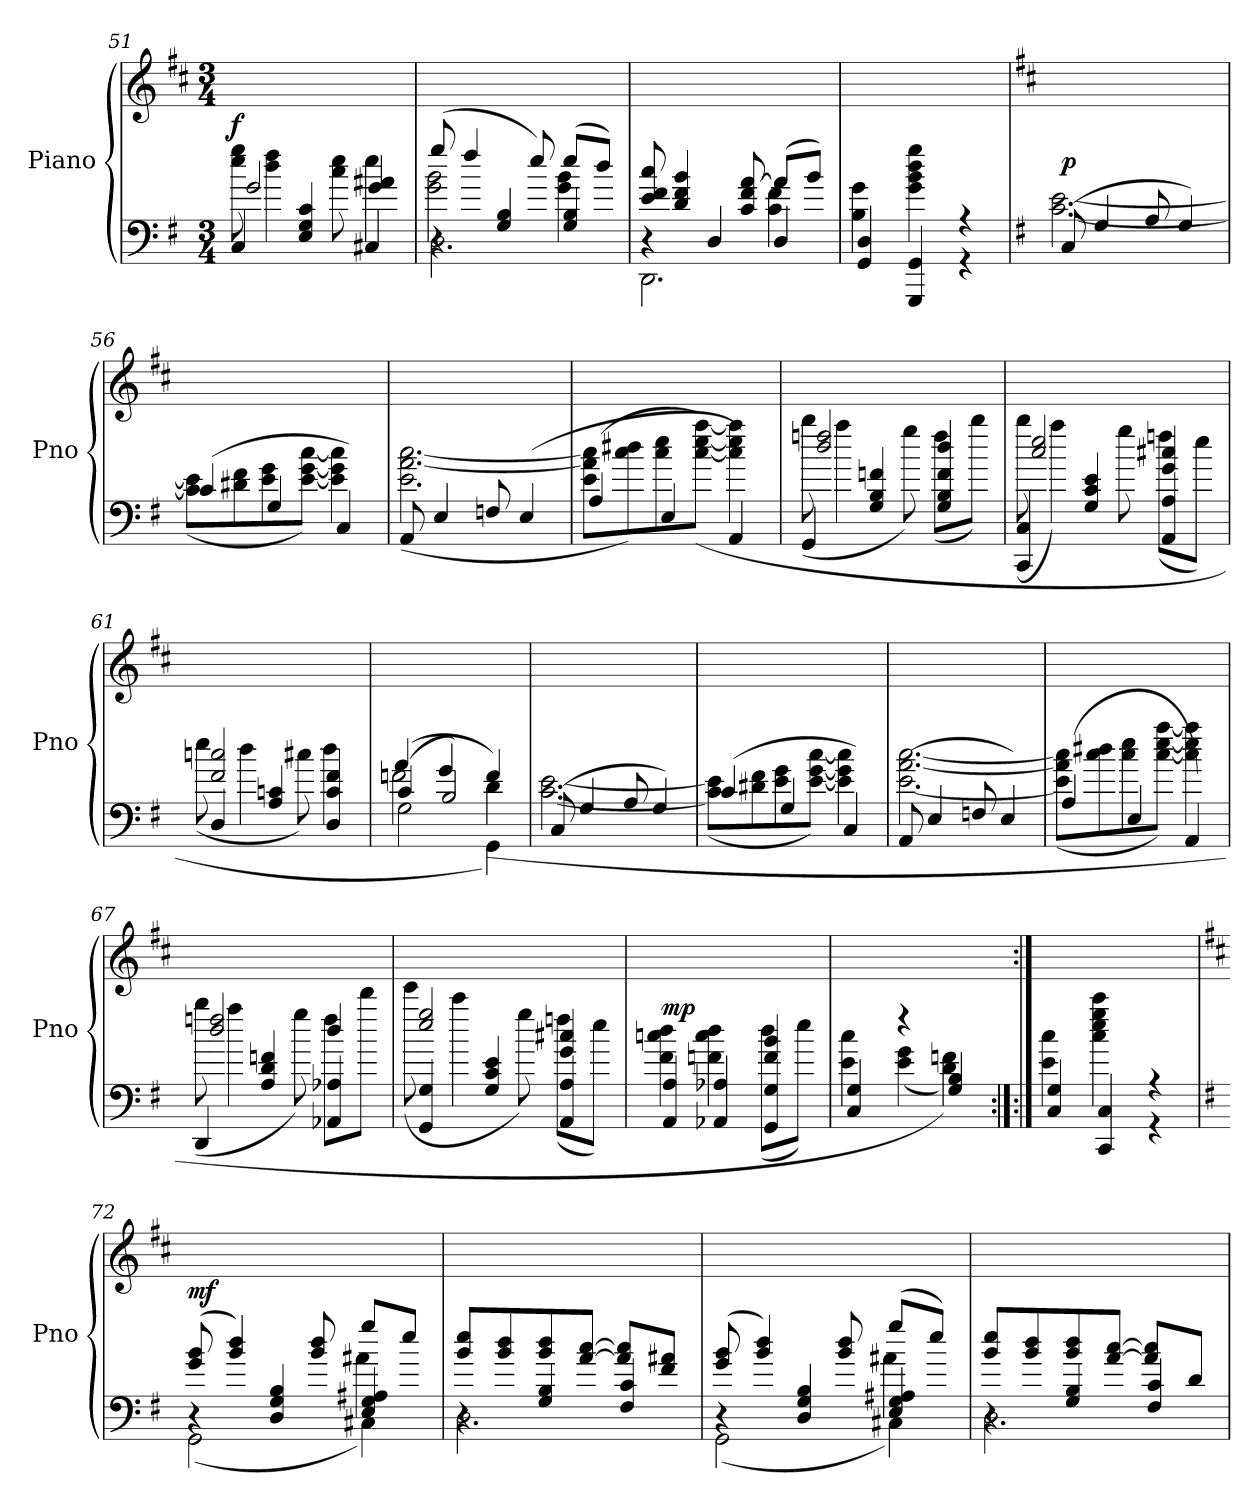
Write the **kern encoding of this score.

**kern	**kern	**dynam
*part1	*part1	*part1
*staff2	*staff1	*staff1/2
*I"Piano	*	*
*I'Pno	*	*
*clefF4	*clefG2	*
*k[f#]	*k[f#c#]	*
*M3/4	*M3/4	*
=51	=51	=51
*^	*	*
*	*^	*	*
4C	8ee 8gg	2g	2.ryy	f
.	4dd 4ff#	.	.	.
4E 4G 4c	.	.	.	.
.	8cc 8ee	.	.	.
4C#X	4ee	4g 4a#X	.	.
=52	=52	=52	=52	=52
*	*	*^	*	*
4r	2.D	(8gg	2g 2b	2.ryy	.
.	.	4ff#	.	.	.
4G 4B	.	.	.	.	.
.	.	8ee)	.	.	.
4G 4B	.	(8eeL	4g 4b	.	.
.	.	8ddJ)	.	.	.
=53	=53	=53	=53	=53	=53
4r	2.DD	8e 8f# 8cc	2ryy	2.ryy	.
.	.	4d 4f# 4b	.	.	.
4D	.	.	.	.	.
.	.	8c 8f# [8a	.	.	.
4D	.	(8aL]	4c 4f#	.	.
.	.	8bJ)	.	.	.
*	*v	*v	*v	*	*
=54	=54	=54	=54
4GG 4D	4B 4g	2.ryy	.
4GGG 4GG	4g 4b 4dd 4gg	.	.
4r	4r	.	.
=55	=55	=55	=55
*k[f#]	*	*	*
(8C	[2.c [2.e	2.ryy	p
4G	.	.	.
8A	.	.	.
4G)	.	.	.
=56	=56	=56	=56
(4c	(8c] 8e]L	2.ryy	.
.	8d#X 8f#	.	.
4G	8e 8g	.	.
.	[8e [8g [8ccJ)	.	.
4C)	4e] 4g] 4cc]	.	.
=57	=57	=57	=57
8AA	(2.e [2.a [2.cc	2.ryy	.
4E	.	.	.
8Fn	.	.	.
(4E	.	.	.
=58	=58	=58	=58
(4A	8e 8a] 8cc]L	2.ryy	.
.	8cc 8dd#X)	.	.
4E	8cc 8ee	.	.
.	([8cc [8ee [8aaJ)	.	.
4AA)	4cc] 4ee] 4aa]	.	.
=59	=59	=59	=59
*	*^	*	*
4GG	(8bb	2dd 2ffn	2.ryy	.
.	4aa	.	.	.
4G 4B 4fn	.	.	.	.
.	8gg)	.	.	.
4G 4B 4f	(8ffL	4dd	.	.
.	8bbJ)	.	.	.
=60	=60	=60	=60	=60
4CC 4C	(8bb	2cc 2ee	2.ryy	.
.	4aa)	.	.	.
4G 4c 4e	.	.	.	.
.	8gg	.	.	.
4AA 4A	(8ffnL	4g 4cc#X	.	.
.	8eeJ)	.	.	.
=61	=61	=61	=61	=61
4D	(8ee	2f# 2ccn	2.ryy	.
.	4dd	.	.	.
4A 4cn	.	.	.	.
.	8cc#X)	.	.	.
4D 4c	4dd	4f#	.	.
=62	=62	=62	=62	=62
*	*	*^	*	*
(4c	2G	(4a	2fn	2.ryy	.
2B)	.	4g	.	.	.
.	(4GG)	4f)	(4d)	.	.
*	*v	*v	*v	*	*
=63	=63	=63	=63
(8C	[2.c [2.e	2.ryy	.
4G	.	.	.
8A	.	.	.
4G)	.	.	.
=64	=64	=64	=64
(4c	(8c] 8e]L	2.ryy	.
.	8d#X 8f#	.	.
4G	8e 8g	.	.
.	[8e [8g [8ccJ)	.	.
4C)	4e] 4g] 4cc]	.	.
=65	=65	=65	=65
(8AA	[2.e [2.a [2.cc	2.ryy	.
4E	.	.	.
8Fn	.	.	.
4E)	.	.	.
=66	=66	=66	=66
(4A	(8e] 8a] 8cc]L	2.ryy	.
.	8cc 8dd#X	.	.
4E	8cc 8ee	.	.
.	[8cc [8ee [8aaJ)	.	.
4AA)	4cc] 4ee] 4aa]	.	.
=67	=67	=67	=67
*	*^	*	*
4DD	(8bb	2dd 2ffn	2.ryy	.
.	4aa	.	.	.
4A 4d 4fn	.	.	.	.
.	8gg)	.	.	.
4AA-X 4A-X	8ffL	4dd	.	.
.	8dddJ	.	.	.
=68	=68	=68	=68	=68
4GG 4G	(8eee	2ee 2gg	2.ryy	.
.	4ccc	.	.	.
4G 4c 4e	.	.	.	.
.	8gg)	.	.	.
4AA 4A	(8ffnL	4g 4cc#X	.	.
.	8eeJ)	.	.	.
=69	=69	=69	=69	=69
4AA 4A	4f# 4ccn 4dd	2ryy	2.ryy	mp
4AA-X 4A-X	4fn 4cc 4dd	.	.	.
4GG 4G	(8ddL	4f 4b	.	.
.	8eeJ)	.	.	.
*	*v	*v	*	*
=70	=70	=70	=70
4C 4G	4e 4cc	2.ryy	.
4r	(4e 4g	.	.
4G 4B	4d 4fn))	.	.
=71:|!	=71:|!	=71	=71
4C 4G	4e 4cc	2.ryy	.
4CC 4C	4cc 4ee 4gg 4ccc	.	.
4r	4r	.	.
*v	*v	*	*
=72	=72	=72
*k[f#]	*	*
*^	*	*
*	*^	*	*
*	*	*^	*	*
4r	(2GG	(8g 8b	2ryy	2.ryy	mf
.	.	4b 4dd)	.	.	.
4D 4G 4B	.	.	.	.	.
.	.	8b 8dd	.	.	.
4E 4G 4A#X	4C#X)	8ggL	4a#X	.	.
.	.	8eeJ	.	.	.
*	*	*v	*v	*	*
=73	=73	=73	=73	=73
4r	2.D	8b 8eeL	2.ryy	.
.	.	8b 8dd	.	.
4G 4B	.	8b 8dd	.	.
.	.	[8a [8ccJ	.	.
4F# 4c	.	8a] 8cc]L	.	.
.	.	8f# 8a#XJ	.	.
=74	=74	=74	=74	=74
*	*	*^	*	*
4r	(2GG	(8g 8b	2ryy	2.ryy	.
.	.	4b 4dd)	.	.	.
4D 4G 4B	.	.	.	.	.
.	.	8b 8dd	.	.	.
4E 4G 4A#X	4C#X)	(8ggL	4a#X	.	.
.	.	8eeJ)	.	.	.
*	*	*v	*v	*	*
=75	=75	=75	=75	=75
4r	2.D	8b 8eeL	2.ryy	.
.	.	8b 8dd	.	.
4G 4B	.	8b 8dd	.	.
.	.	[8a [8ccJ	.	.
4F# 4c	.	8a] 8cc]L	.	.
.	.	8dJ	.	.
*v	*v	*v	*	*
=	=	=
*-	*-	*-
